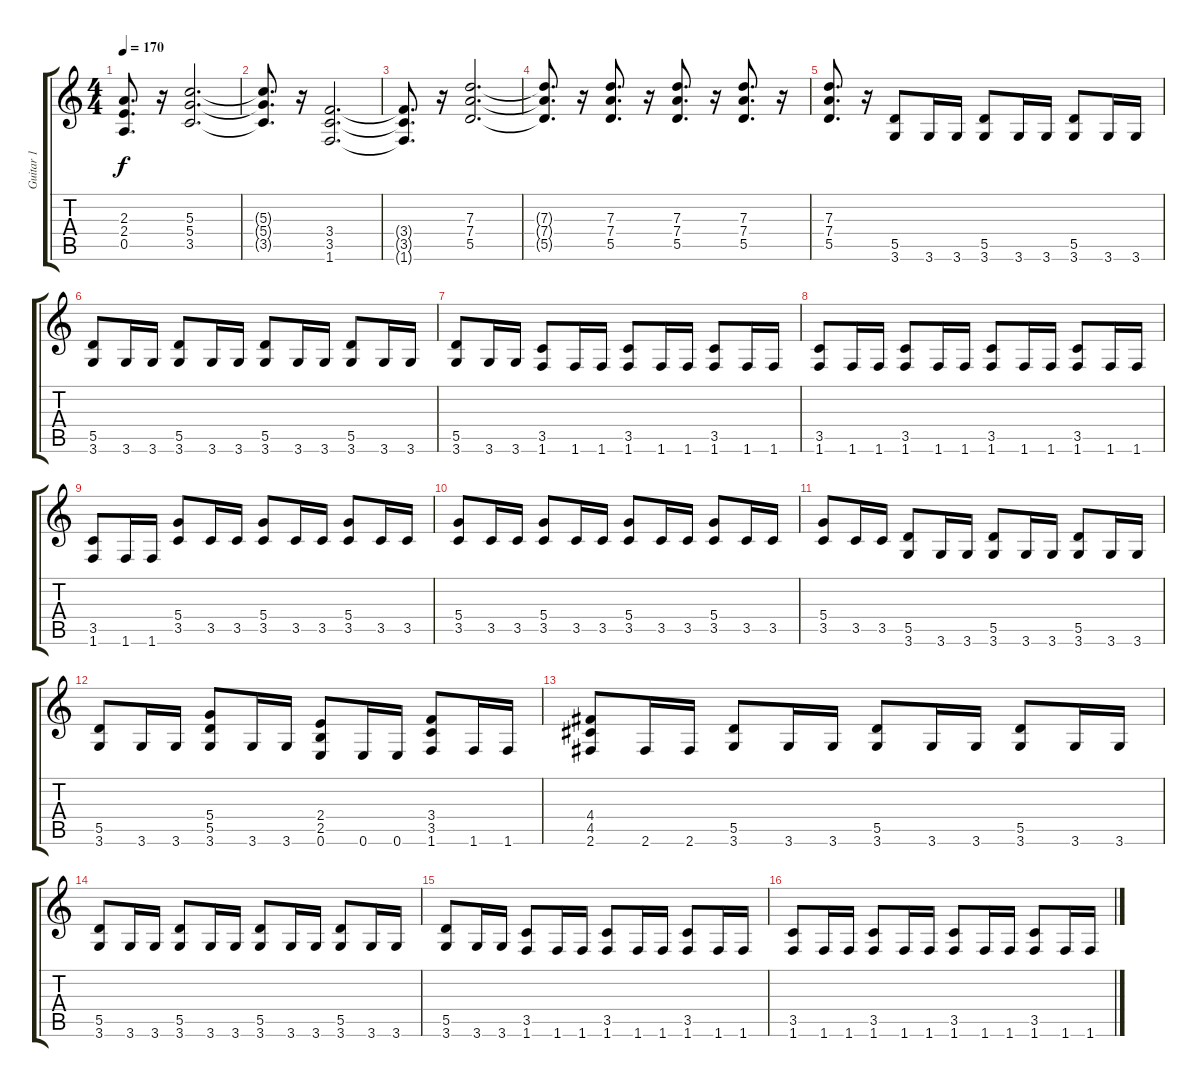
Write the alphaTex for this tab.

\track ("Guitar 1" "Guitar 1") {instrument distortionguitar}
\staff {score tabs}
\tuning (E4 B3 G3 D3 A2 E2) {hide}
\ts (4 4)
\tempo 170
\clef g2
\ks c
(2.3{t} 2.4{t} 0.5{t}).8{d dy f} r.16 (5.3 5.4 3.5).2{d} |
(5.3{t} 5.4{t} 3.5{t}).8{d} r.16 (3.4 3.5 1.6).2{d} |
(3.4{t} 3.5{t} 1.6{t}).8{d} r.16 (7.3 7.4 5.5).2{d} |
(7.3{t} 7.4{t} 5.5{t}).8{d} r.16 (7.3 7.4 5.5).8{d} r.16 (7.3 7.4 5.5).8{d} r.16 (7.3 7.4 5.5).8{d} r.16 |
(7.3 7.4 5.5).8{d} r.16 (5.5 3.6).8 3.6.16 3.6.16 (5.5 3.6).8 3.6.16 3.6.16 (5.5 3.6).8 3.6.16 3.6.16 |
(5.5 3.6).8 3.6.16 3.6.16 (5.5 3.6).8 3.6.16 3.6.16 (5.5 3.6).8 3.6.16 3.6.16 (5.5 3.6).8 3.6.16 3.6.16 |
(5.5 3.6).8 3.6.16 3.6.16 (3.5 1.6).8 1.6.16 1.6.16 (3.5 1.6).8 1.6.16 1.6.16 (3.5 1.6).8 1.6.16 1.6.16 |
(3.5 1.6).8 1.6.16 1.6.16 (3.5 1.6).8 1.6.16 1.6.16 (3.5 1.6).8 1.6.16 1.6.16 (3.5 1.6).8 1.6.16 1.6.16 |
(3.5 1.6).8 1.6.16 1.6.16 (5.4 3.5).8 3.5.16 3.5.16 (5.4 3.5).8 3.5.16 3.5.16 (5.4 3.5).8 3.5.16 3.5.16 |
(5.4 3.5).8 3.5.16 3.5.16 (5.4 3.5).8 3.5.16 3.5.16 (5.4 3.5).8 3.5.16 3.5.16 (5.4 3.5).8 3.5.16 3.5.16 |
(5.4 3.5).8 3.5.16 3.5.16 (5.5 3.6).8 3.6.16 3.6.16 (5.5 3.6).8 3.6.16 3.6.16 (5.5 3.6).8 3.6.16 3.6.16 |
(5.5 3.6).8 3.6.16 3.6.16 (5.4 5.5 3.6).8 3.6.16 3.6.16 (2.4 2.5 0.6).8 0.6.16 0.6.16 (3.4 3.5 1.6).8 1.6.16 1.6.16 |
(4.4 4.5 2.6).8 2.6.16 2.6.16 (5.5 3.6).8 3.6.16 3.6.16 (5.5 3.6).8 3.6.16 3.6.16 (5.5 3.6).8 3.6.16 3.6.16 |
(5.5 3.6).8 3.6.16 3.6.16 (5.5 3.6).8 3.6.16 3.6.16 (5.5 3.6).8 3.6.16 3.6.16 (5.5 3.6).8 3.6.16 3.6.16 |
(5.5 3.6).8 3.6.16 3.6.16 (3.5 1.6).8 1.6.16 1.6.16 (3.5 1.6).8 1.6.16 1.6.16 (3.5 1.6).8 1.6.16 1.6.16 |
(3.5 1.6).8 1.6.16 1.6.16 (3.5 1.6).8 1.6.16 1.6.16 (3.5 1.6).8 1.6.16 1.6.16 (3.5 1.6).8 1.6.16 1.6.16
